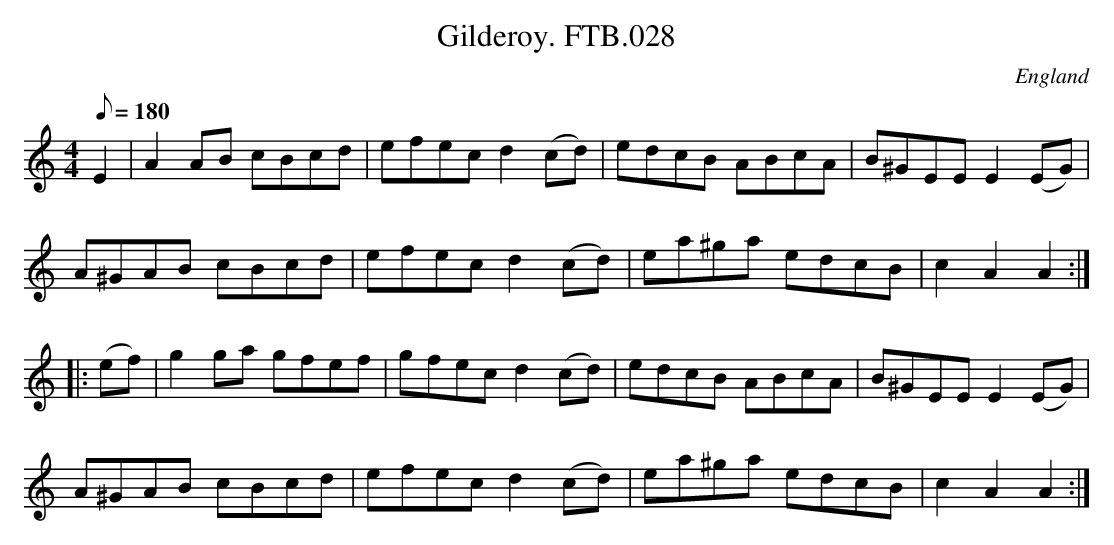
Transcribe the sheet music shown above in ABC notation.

X:1
T:Gilderoy. FTB.028
M:4/4
L:1/8
Q:180
O:England
K:C major
E2|A2AB cBcd|efecd2(cd)|edcB ABcA|B^GEEE2(EG)|
A^GAB cBcd|efecd2(cd)|ea^ga edcB|c2A2A2:|
|:(ef)|g2ga gfef|gfecd2(cd)|edcB ABcA|B^GEEE2(EG)|
A^GAB cBcd|efecd2(cd)|ea^ga edcB|c2A2A2:|
